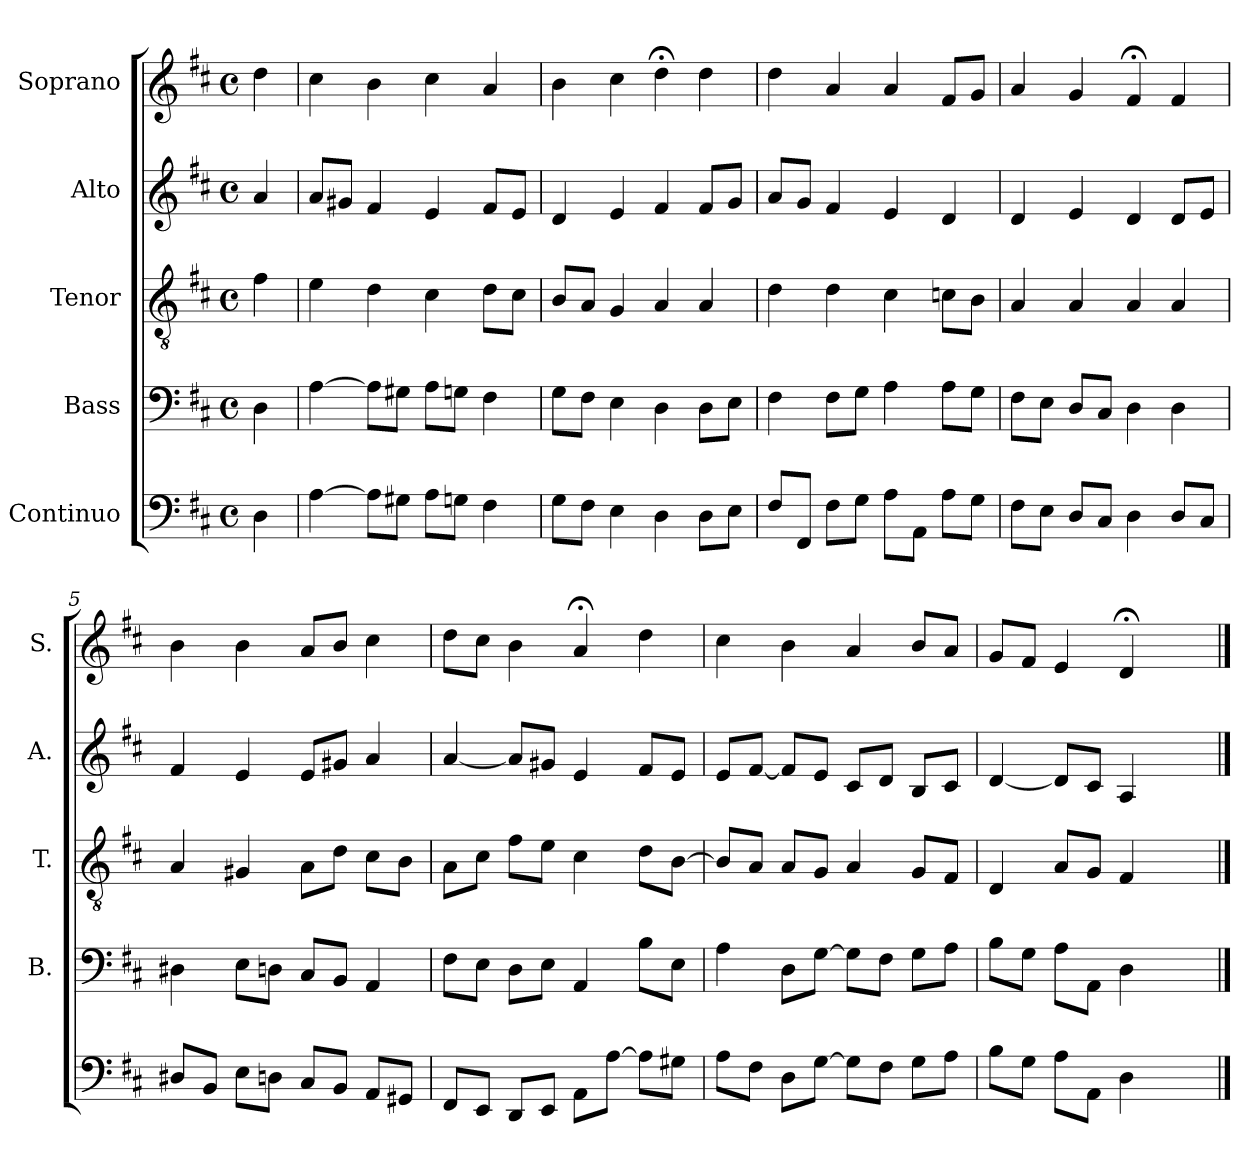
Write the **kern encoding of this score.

**kern	**kern	**kern	**kern	**kern
*part5	*part4	*part3	*part2	*part1
*staff5	*staff4	*staff3	*staff2	*staff1
*I"Continuo	*I"Bass	*I"Tenor	*I"Alto	*I"Soprano
*	*I'B.	*I'T.	*I'A.	*I'S.
*clefF4	*clefF4	*clefGv2	*clefG2	*clefG2
*k[f#c#]	*k[f#c#]	*k[f#c#]	*k[f#c#]	*k[f#c#]
*D:	*D:	*D:	*D:	*D:
*M4/4	*M4/4	*M4/4	*M4/4	*M4/4
*met(c)	*met(c)	*met(c)	*met(c)	*met(c)
*MM90	*MM90	*MM90	*MM90	*MM90
=	=	=	=	=
4D\	4D\	4f#\	4a/	4dd\
=1	=1	=1	=1	=1
[4A\	[4A\	4e\	8a/L	4cc#\
.	.	.	8g#X/J	.
8A\L]	8A\L]	4d\	4f#/	4b\
8G#X\J	8G#X\J	.	.	.
8A\L	8A\L	4c#\	4e/	4cc#\
8Gn\J	8Gn\J	.	.	.
4F#\	4F#\	8d\L	8f#/L	4a/
.	.	8c#\J	8e/J	.
=2	=2	=2	=2	=2
8G\L	8G\L	8B/L	4d/	4b\
8F#\J	8F#\J	8A/J	.	.
4E\	4E\	4G/	4e/	4cc#\
4D\	4D\	4A/	4f#/	4dd;<\
8D\L	8D\L	4A/	8f#/L	4dd\
8E\J	8E\J	.	8g/J	.
=3	=3	=3	=3	=3
8F#/L	4F#\	4d\	8a/L	4dd\
8FF#/J	.	.	8g/J	.
8F#\L	8F#\L	4d\	4f#/	4a/
8G\J	8G\J	.	.	.
8A\L	4A\	4c#\	4e/	4a/
8AA\J	.	.	.	.
8A\L	8A\L	8cn\L	4d/	8f#/L
8G\J	8G\J	8B\J	.	8g/J
=4	=4	=4	=4	=4
8F#\L	8F#\L	4A/	4d/	4a/
8E\J	8E\J	.	.	.
8D/L	8D/L	4A/	4e/	4g/
8C#/J	8C#/J	.	.	.
4D\	4D\	4A/	4d/	4f#;</
8D/L	4D\	4A/	8d/L	4f#/
8C#/J	.	.	8e/J	.
!!LO:LB:g=z
=5	=5	=5	=5	=5
8D#X/L	4D#X\	4A/	4f#/	4b\
8BB/J	.	.	.	.
8E\L	8E\L	4G#X/	4e/	4b\
8Dn\J	8Dn\J	.	.	.
8C#/L	8C#/L	8A\L	8e/L	8a/L
8BB/J	8BB/J	8d\J	8g#X/J	8b/J
8AA/L	4AA/	8c#\L	4a/	4cc#\
8GG#X/J	.	8B\J	.	.
=6	=6	=6	=6	=6
8FF#/L	8F#\L	8A\L	[4a/	8dd\L
8EE/J	8E\J	8c#\J	.	8cc#\J
8DD/L	8D\L	8f#\L	8a/L]	4b\
8EE/J	8E\J	8e\J	8g#X/J	.
8AA\L	4AA/	4c#\	4e/	4a;</
[8A\J	.	.	.	.
8A\L]	8B\L	8d\L	8f#/L	4dd\
8G#X\J	8E\J	[8B\J	8e/J	.
=7	=7	=7	=7	=7
8A\L	4A\	8B/L]	8e/L	4cc#\
8F#\J	.	8A/J	[8f#/J	.
8D\L	8D\L	8A/L	8f#/L]	4b\
[8G\J	[8G\J	8G/J	8e/J	.
8G\L]	8G\L]	4A/	8c#/L	4a/
8F#\J	8F#\J	.	8d/J	.
8G\L	8G\L	8G/L	8B/L	8b/L
8A\J	8A\J	8F#/J	8c#/J	8a/J
=8	=8	=8	=8	=8
8B\L	8B\L	4D/	[4d/	8g/L
8G\J	8G\J	.	.	8f#/J
8A\L	8A\L	8A/L	8d/L]	4e/
8AA\J	8AA\J	8G/J	8c#/J	.
4D\	4D\	4F#/	4A/	4d;</
4ryy	4ryy	4ryy	4ryy	4ryy
==	==	==	==	==
*-	*-	*-	*-	*-
